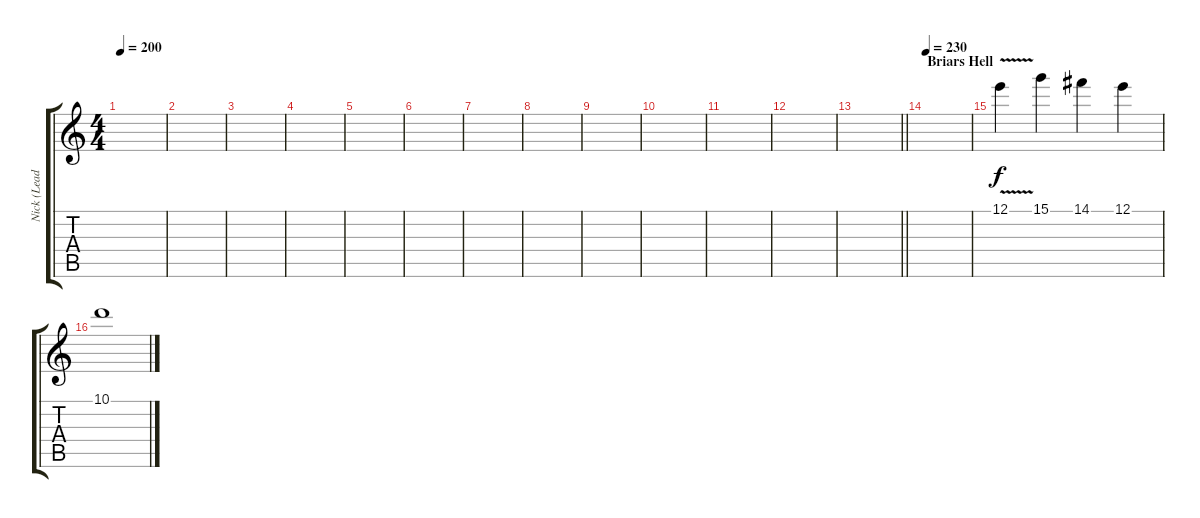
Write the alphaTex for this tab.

\track ("Nick (Lead)" "Nick (Lead") {instrument overdrivenguitar}
\staff {score tabs}
\tuning (E4 B3 G3 D3 A2 E2) {hide}
\ts (4 4)
\tempo 200
\clef g2
\ks c
|
|
|
|
|
|
|
|
|
|
|
|
\barLineRight lightlight
|
\section ("" "Briars Hell")
\tempo 230
|
12.1{v}.4{dy f} 15.1.4 14.1.4 12.1.4 |
10.1.1
